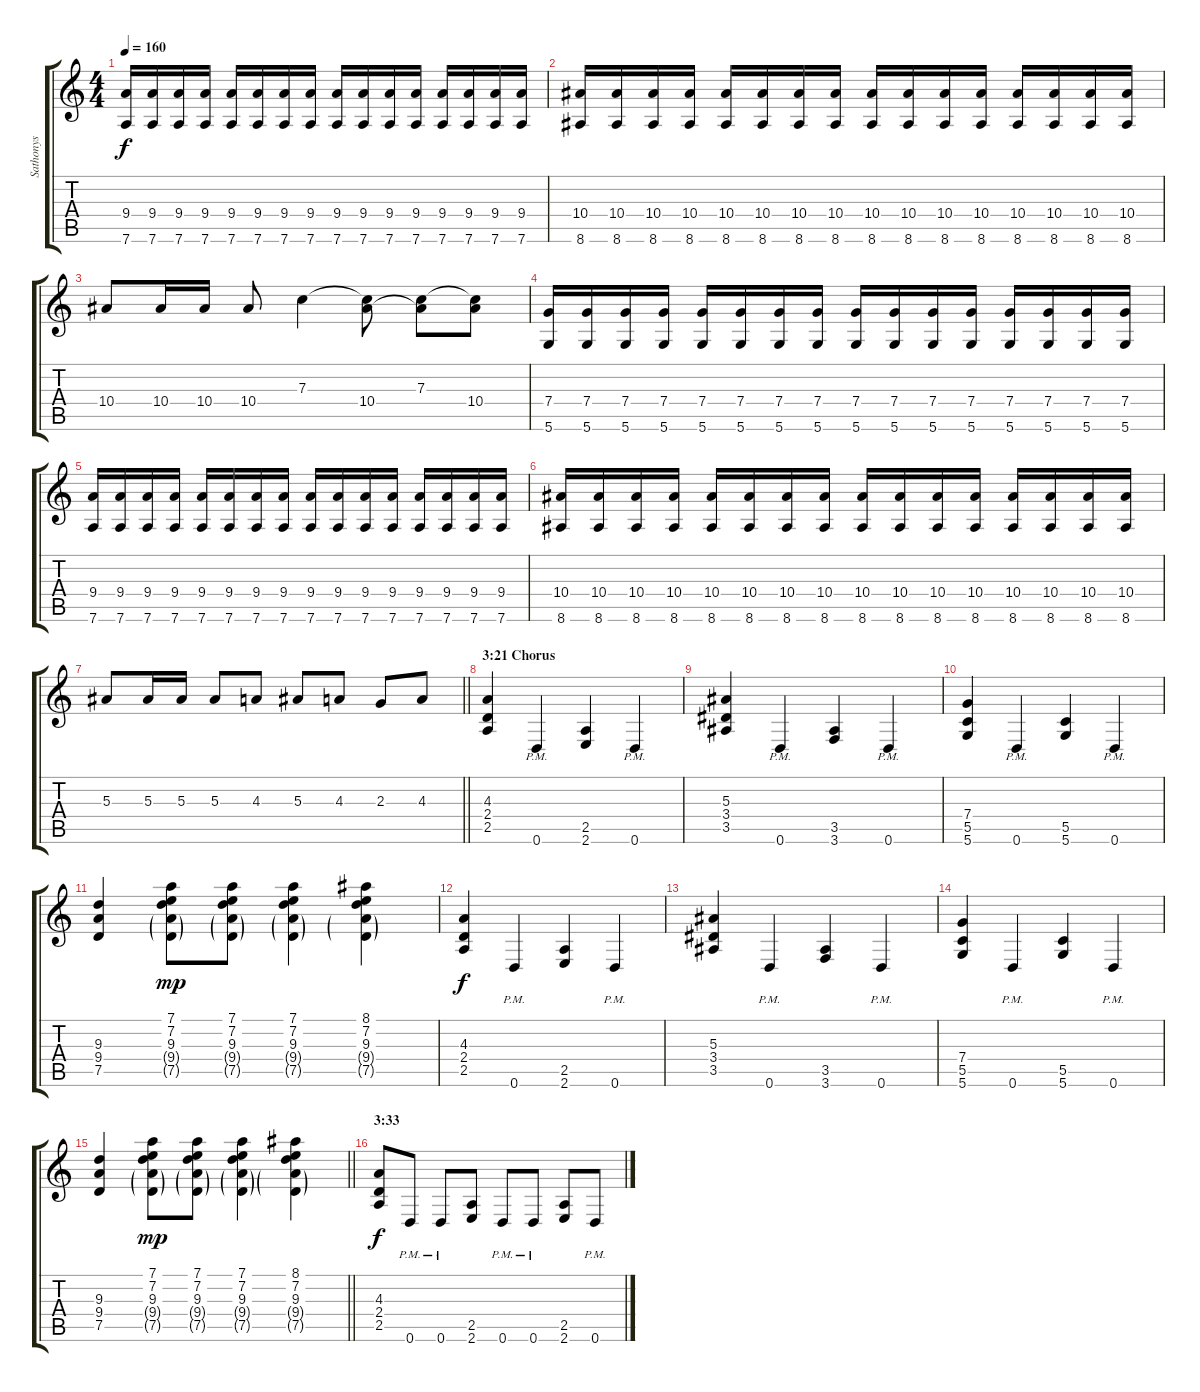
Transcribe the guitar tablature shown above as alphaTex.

\track ("Sathonys" "Sathonys") {instrument distortionguitar}
\staff {score tabs}
\tuning (D4 A3 F3 C3 G2 D2) {hide}
\ts (4 4)
\tempo 160
\clef g2
\ks c
(9.4 7.6).16{dy f} (9.4 7.6).16 (9.4 7.6).16 (9.4 7.6).16 (9.4 7.6).16 (9.4 7.6).16 (9.4 7.6).16 (9.4 7.6).16 (9.4 7.6).16 (9.4 7.6).16 (9.4 7.6).16 (9.4 7.6).16 (9.4 7.6).16 (9.4 7.6).16 (9.4 7.6).16 (9.4 7.6).16 |
(10.4 8.6).16 (10.4 8.6).16 (10.4 8.6).16 (10.4 8.6).16 (10.4 8.6).16 (10.4 8.6).16 (10.4 8.6).16 (10.4 8.6).16 (10.4 8.6).16 (10.4 8.6).16 (10.4 8.6).16 (10.4 8.6).16 (10.4 8.6).16 (10.4 8.6).16 (10.4 8.6).16 (10.4 8.6).16 |
10.4.8 10.4.16 10.4.16 10.4.8 7.3.4 (7.3{t} 10.4).8 (7.3 10.4{t}).8 (7.3{t} 10.4).8 |
(7.4 5.6).16 (7.4 5.6).16 (7.4 5.6).16 (7.4 5.6).16 (7.4 5.6).16 (7.4 5.6).16 (7.4 5.6).16 (7.4 5.6).16 (7.4 5.6).16 (7.4 5.6).16 (7.4 5.6).16 (7.4 5.6).16 (7.4 5.6).16 (7.4 5.6).16 (7.4 5.6).16 (7.4 5.6).16 |
(9.4 7.6).16 (9.4 7.6).16 (9.4 7.6).16 (9.4 7.6).16 (9.4 7.6).16 (9.4 7.6).16 (9.4 7.6).16 (9.4 7.6).16 (9.4 7.6).16 (9.4 7.6).16 (9.4 7.6).16 (9.4 7.6).16 (9.4 7.6).16 (9.4 7.6).16 (9.4 7.6).16 (9.4 7.6).16 |
(10.4 8.6).16 (10.4 8.6).16 (10.4 8.6).16 (10.4 8.6).16 (10.4 8.6).16 (10.4 8.6).16 (10.4 8.6).16 (10.4 8.6).16 (10.4 8.6).16 (10.4 8.6).16 (10.4 8.6).16 (10.4 8.6).16 (10.4 8.6).16 (10.4 8.6).16 (10.4 8.6).16 (10.4 8.6).16 |
\barLineRight lightlight
5.3.8 5.3.16 5.3.16 5.3.8 4.3.8 5.3.8 4.3.8 2.3.8 4.3.8 |
\section ("" "3:21 Chorus")
(4.3 2.4 2.5).4 0.6{pm}.4 (2.5 2.6).4 0.6{pm}.4 |
(5.3 3.4 3.5).4 0.6{pm}.4 (3.5 3.6).4 0.6{pm}.4 |
(7.4 5.5 5.6).4 0.6{pm}.4 (5.5 5.6).4 0.6{pm}.4 |
(9.3 9.4 7.5).4 (7.1 7.2 9.3 9.4{g} 7.5{g}).8{dy mp} (7.1 7.2 9.3 9.4{g} 7.5{g}).8 (7.1 7.2 9.3 9.4{g} 7.5{g}).4 (8.1 7.2 9.3 9.4{g} 7.5{g}).4 |
(4.3 2.4 2.5).4{dy f} 0.6{pm}.4 (2.5 2.6).4 0.6{pm}.4 |
(5.3 3.4 3.5).4 0.6{pm}.4 (3.5 3.6).4 0.6{pm}.4 |
(7.4 5.5 5.6).4 0.6{pm}.4 (5.5 5.6).4 0.6{pm}.4 |
\barLineRight lightlight
(9.3 9.4 7.5).4 (7.1 7.2 9.3 9.4{g} 7.5{g}).8{dy mp} (7.1 7.2 9.3 9.4{g} 7.5{g}).8 (7.1 7.2 9.3 9.4{g} 7.5{g}).4 (8.1 7.2 9.3 9.4{g} 7.5{g}).4 |
\section ("" "3:33")
(4.3 2.4 2.5).8{dy f} 0.6{pm}.8 0.6{pm}.8 (2.5 2.6).8 0.6{pm}.8 0.6{pm}.8 (2.5 2.6).8 0.6{pm}.8
